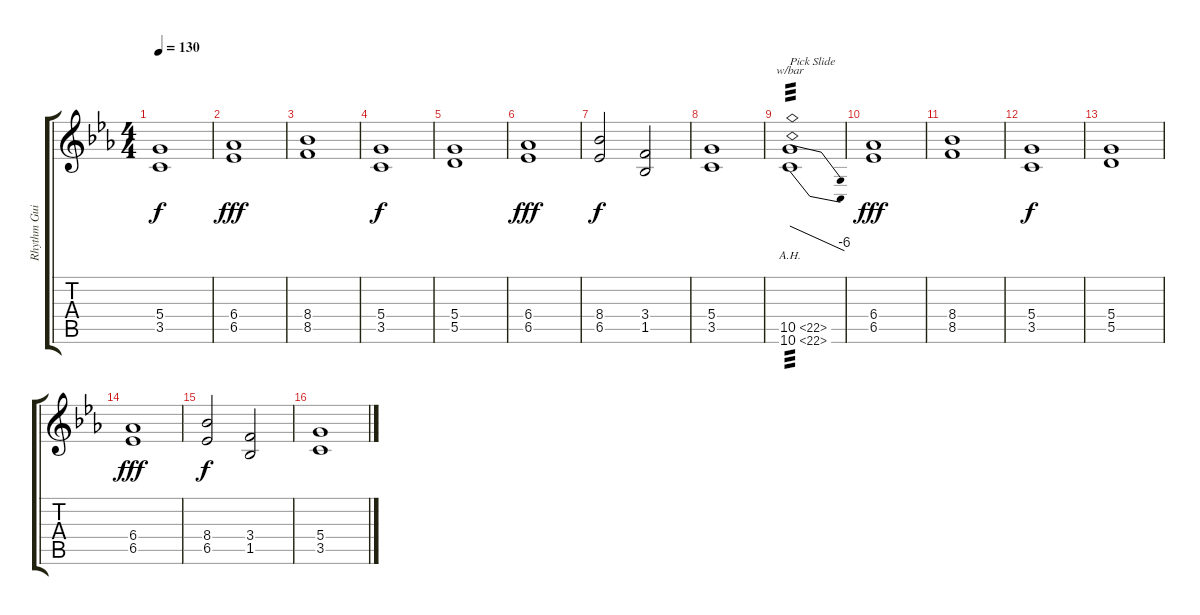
\track ("Rhythm Guitar" "Rhythm Gui") {instrument distortionguitar}
\staff {score tabs}
\tuning (E4 B3 G3 D3 A2 D2) {hide}
\ts (4 4)
\tempo 130
\clef g2
\ks cminor
(5.4{t} 3.5{t}).1{dy f} |
(6.4 6.5).1{dy fff} |
(8.4 8.5).1 |
(5.4 3.5).1{dy f} |
(5.4 5.5).1 |
(6.4 6.5).1{dy fff} |
(8.4 6.5).2{dy f} (3.4 1.5).2 |
(5.4 3.5).1 |
(10.5{ah 12} 10.6{ah 12}).1{tbe (dive default 0 0 60 -24) txt "Pick Slide" tp 3} |
(6.4 6.5).1{dy fff} |
(8.4 8.5).1 |
(5.4 3.5).1{dy f} |
(5.4 5.5).1 |
(6.4 6.5).1{dy fff} |
(8.4 6.5).2{dy f} (3.4 1.5).2 |
(5.4 3.5).1
